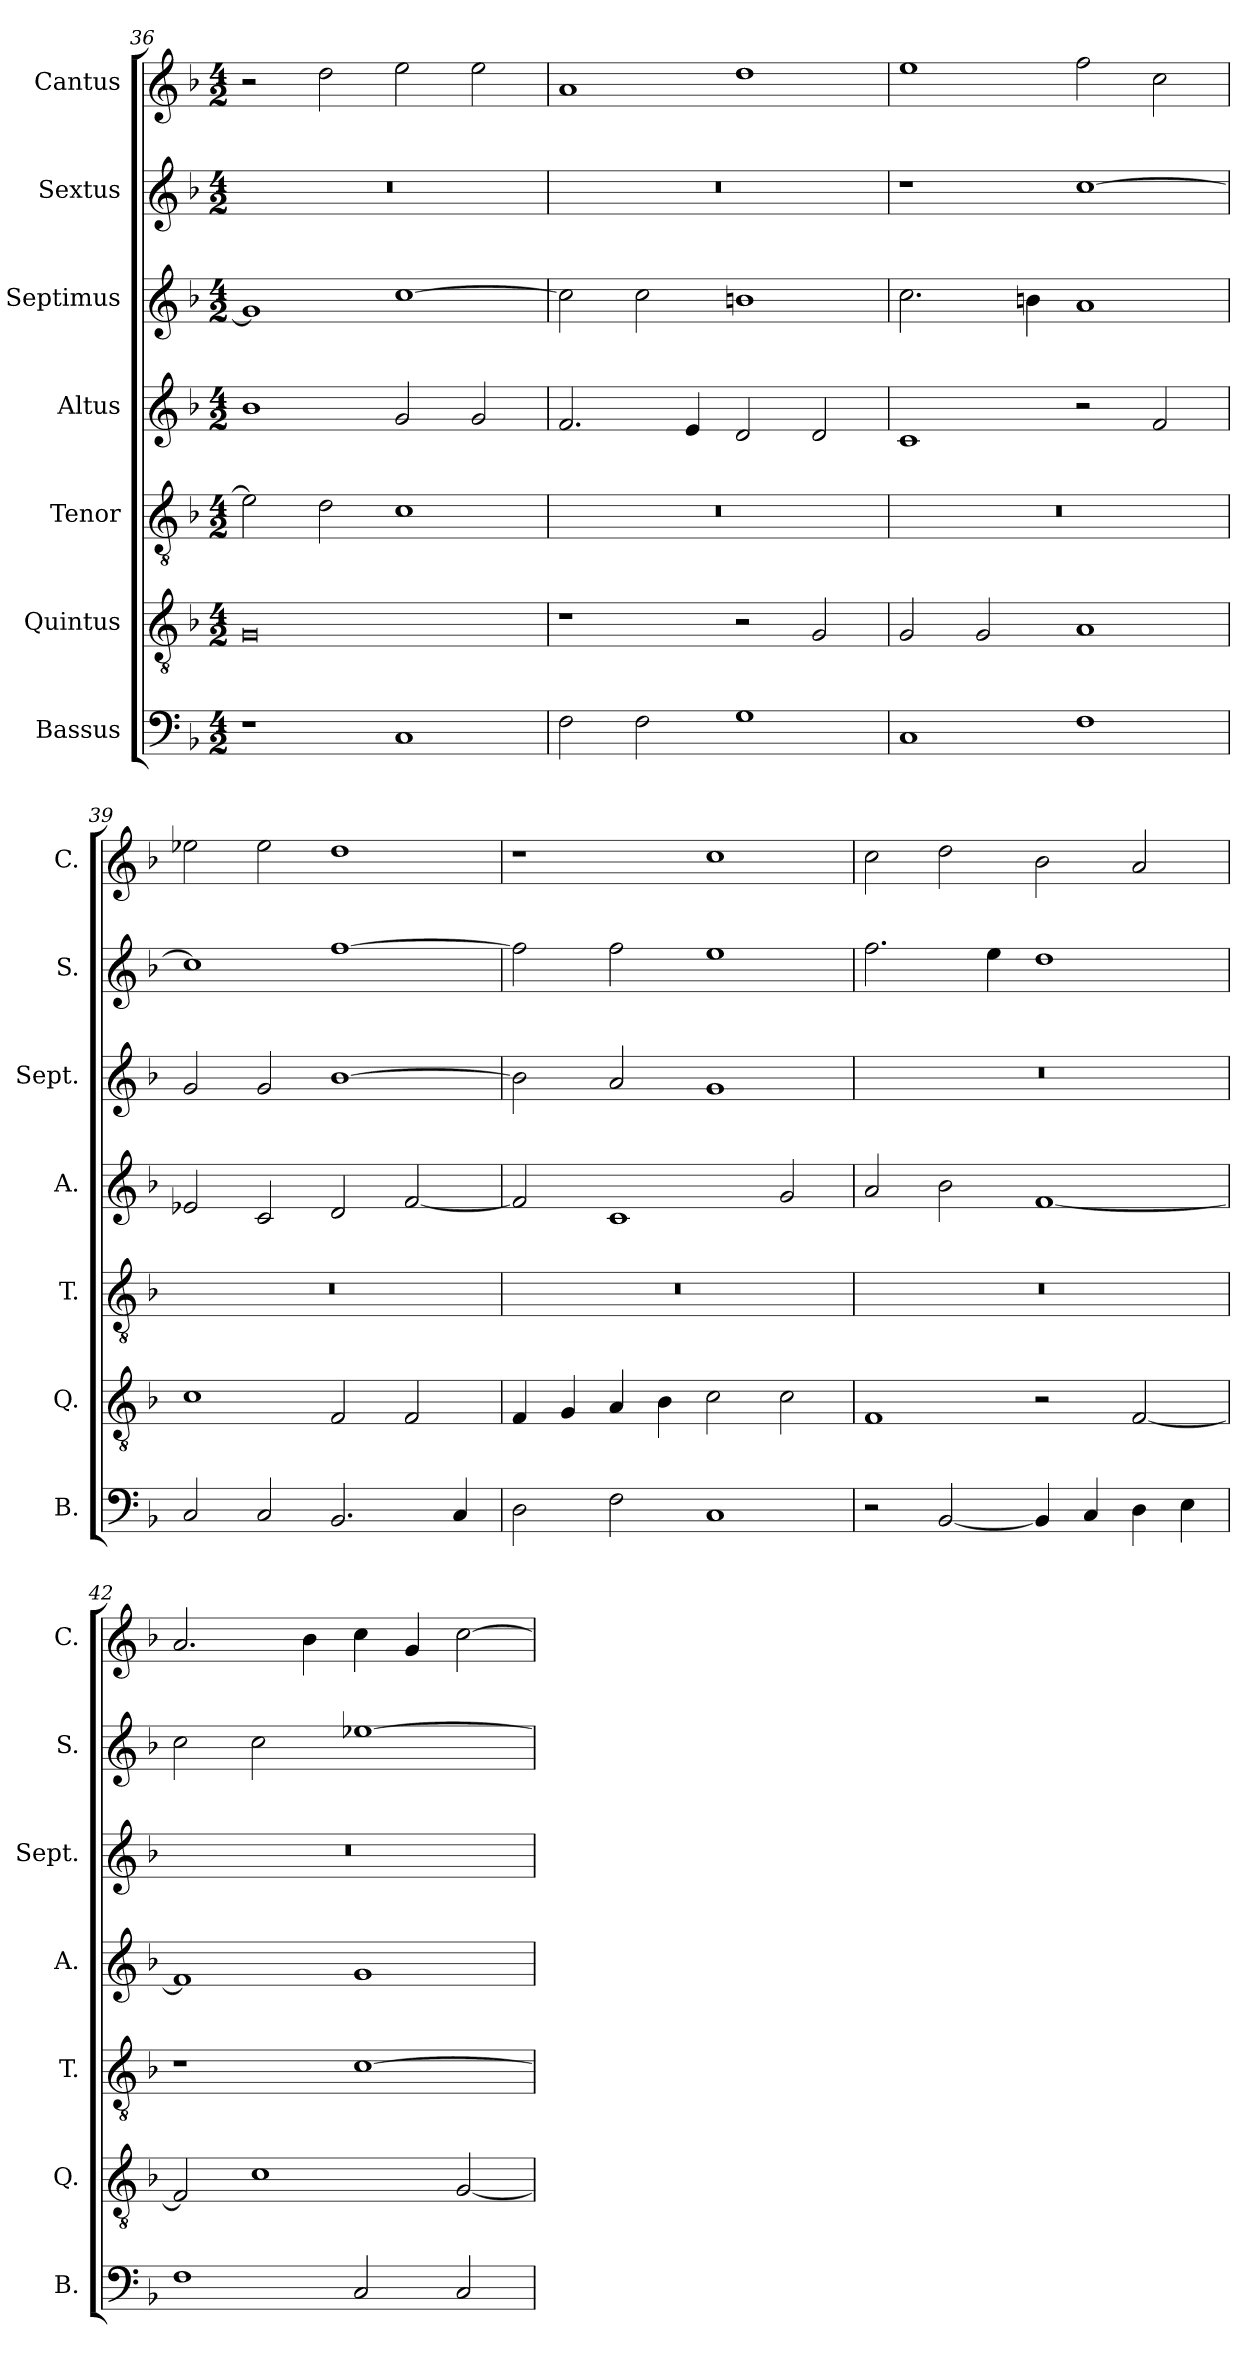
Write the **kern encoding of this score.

**kern	**kern	**kern	**kern	**kern	**kern	**kern
*part7	*part6	*part5	*part4	*part3	*part2	*part1
*staff7	*staff6	*staff5	*staff4	*staff3	*staff2	*staff1
*I"Bassus	*I"Quintus	*I"Tenor	*I"Altus	*I"Septimus	*I"Sextus	*I"Cantus
*I'B.	*I'Q.	*I'T.	*I'A.	*I'Sept.	*I'S.	*I'C.
*clefF4	*clefGv2	*clefGv2	*clefG2	*clefG2	*clefG2	*clefG2
*k[b-]	*k[b-]	*k[b-]	*k[b-]	*k[b-]	*k[b-]	*k[b-]
*F:	*F:	*F:	*F:	*F:	*F:	*F:
*M4/2	*M4/2	*M4/2	*M4/2	*M4/2	*M4/2	*M4/2
=36	=36	=36	=36	=36	=36	=36
1r	0G	2e-\]	1b-	1g]	0r	2r
.	.	2d\	.	.	.	2dd\
1C	.	1c	2g/	[1cc	.	2ee\
.	.	.	2g/	.	.	2ee\
=37	=37	=37	=37	=37	=37	=37
2F\	1r	0r	2.f/	2cc\]	0r	1a
2F\	.	.	.	2cc\	.	.
.	.	.	4e/	.	.	.
1G	2r	.	2d/	1bn	.	1dd
.	2G/	.	2d/	.	.	.
=38	=38	=38	=38	=38	=38	=38
1C	2G/	0r	1c	2.cc\	1r	1ee
.	2G/	.	.	.	.	.
.	.	.	.	4bn\	.	.
1F	1A	.	2r	1a	[1cc	2ff\
.	.	.	2f/	.	.	2cc\
=39	=39	=39	=39	=39	=39	=39
2C/	1c	0r	2e-X/	2g/	1cc]	2ee-X\
2C/	.	.	2c/	2g/	.	2ee-\
2.BB-/	2F/	.	2d/	[1b-	[1ff	1dd
.	2F/	.	[2f/	.	.	.
4C/	.	.	.	.	.	.
!!LO:PB:g=z
=40	=40	=40	=40	=40	=40	=40
2D\	4F/	0r	2f/]	2b-\]	2ff\]	1r
.	4G/	.	.	.	.	.
2F\	4A/	.	1c	2a/	2ff\	.
.	4B-\	.	.	.	.	.
1C	2c\	.	.	1g	1ee	1cc
.	2c\	.	2g/	.	.	.
=41	=41	=41	=41	=41	=41	=41
2r	1F	0r	2a/	0r	2.ff\	2cc\
[2BB-/	.	.	2b-\	.	.	2dd\
.	.	.	.	.	4ee\	.
4BB-/]	2r	.	[1f	.	1dd	2b-\
4C/	.	.	.	.	.	.
4D\	[2F/	.	.	.	.	2a/
4E\	.	.	.	.	.	.
=42	=42	=42	=42	=42	=42	=42
1F	2F/]	1r	1f]	0r	2cc\	2.a/
.	1c	.	.	.	2cc\	.
.	.	.	.	.	.	4b-\
2C/	.	[1c	1g	.	[1ee-X	4cc\
.	.	.	.	.	.	4g/
2C/	[2G/	.	.	.	.	[2cc\
=	=	=	=	=	=	=
*-	*-	*-	*-	*-	*-	*-
